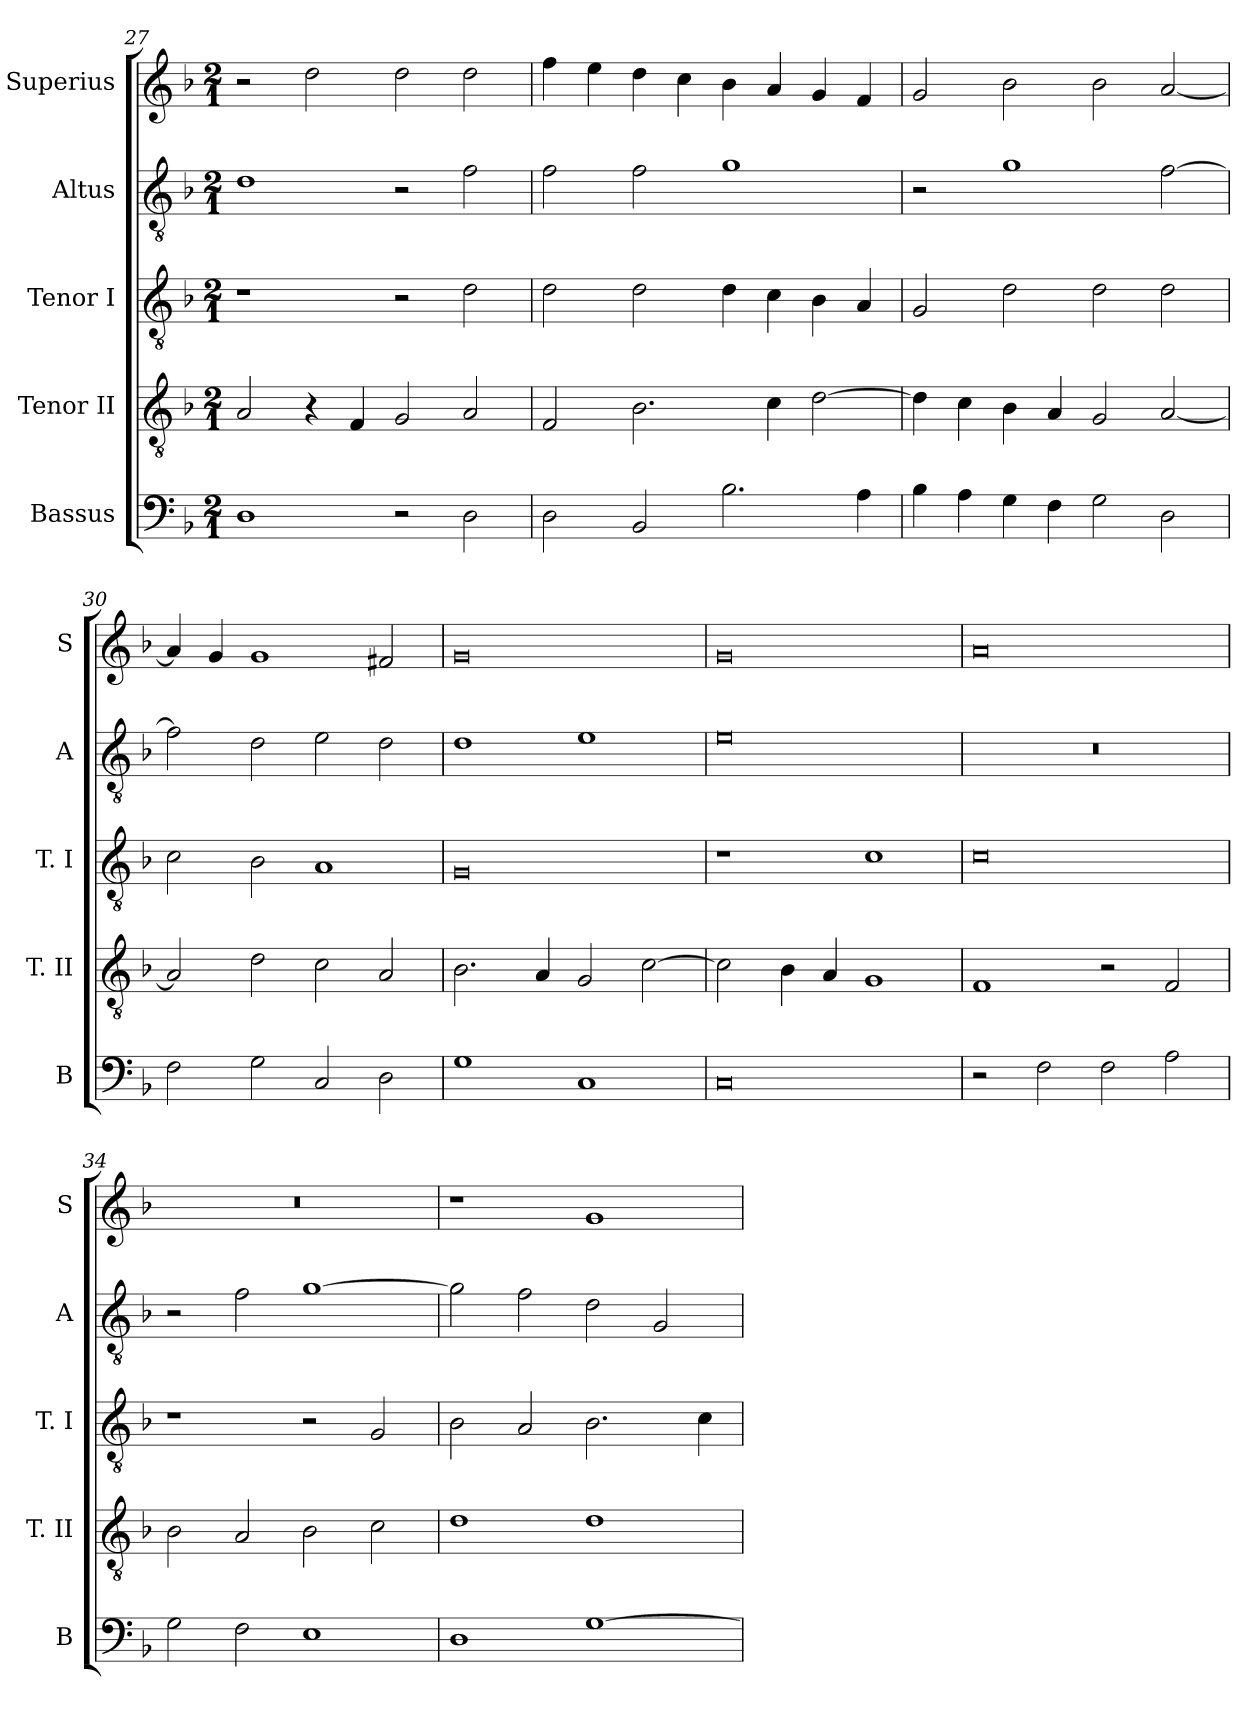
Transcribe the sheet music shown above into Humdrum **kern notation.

**kern	**kern	**kern	**kern	**kern
*part5	*part4	*part3	*part2	*part1
*staff5	*staff4	*staff3	*staff2	*staff1
*I"Bassus	*I"Tenor II	*I"Tenor I	*I"Altus	*I"Superius
*I'B	*I'T. II	*I'T. I	*I'A	*I'S
*clefF4	*clefGv2	*clefGv2	*clefGv2	*clefG2
*k[b-]	*k[b-]	*k[b-]	*k[b-]	*k[b-]
*F:	*F:	*F:	*F:	*F:
*M2/1	*M2/1	*M2/1	*M2/1	*M2/1
=27	=27	=27	=27	=27
1D	2A	1r	1d	2r
.	4r	.	.	2dd
.	4F	.	.	.
2r	2G	2r	2r	2dd
2D	2A	2d	2f	2dd
=28	=28	=28	=28	=28
2D	2F	2d	2f	4ff
.	.	.	.	4ee
2BB-	2.B-	2d	2f	4dd
.	.	.	.	4cc
2.B-	.	4d	1g	4b-
.	4c	4c	.	4a
.	[2d	4B-	.	4g
4A	.	4A	.	4f
=29	=29	=29	=29	=29
4B-	4d]	2G	2r	2g
4A	4c	.	.	.
4G	4B-	2d	1g	2b-
4F	4A	.	.	.
2G	2G	2d	.	2b-
2D	[2A	2d	[2f	[2a
=30	=30	=30	=30	=30
2F	2A]	2c	2f]	4a]
.	.	.	.	4g
2G	2d	2B-	2d	1g
2C	2c	1A	2e	.
2D	2A	.	2d	2f#X
=31	=31	=31	=31	=31
1G	2.B-	0G	1d	0g
.	4A	.	.	.
1C	2G	.	1e	.
.	[2c	.	.	.
=32	=32	=32	=32	=32
0C	2c]	1r	0e	0g
.	4B-	.	.	.
.	4A	.	.	.
.	1G	1c	.	.
=33	=33	=33	=33	=33
2r	1F	0c	0r	0a
2F	.	.	.	.
2F	2r	.	.	.
2A	2F	.	.	.
=34	=34	=34	=34	=34
2G	2B-	1r	2r	0r
2F	2A	.	2f	.
1E	2B-	2r	[1g	.
.	2c	2G	.	.
=35	=35	=35	=35	=35
1D	1d	2B-	2g]	1r
.	.	2A	2f	.
[1G	1d	2.B-	2d	1g
.	.	.	2G	.
.	.	4c	.	.
=	=	=	=	=
*-	*-	*-	*-	*-
